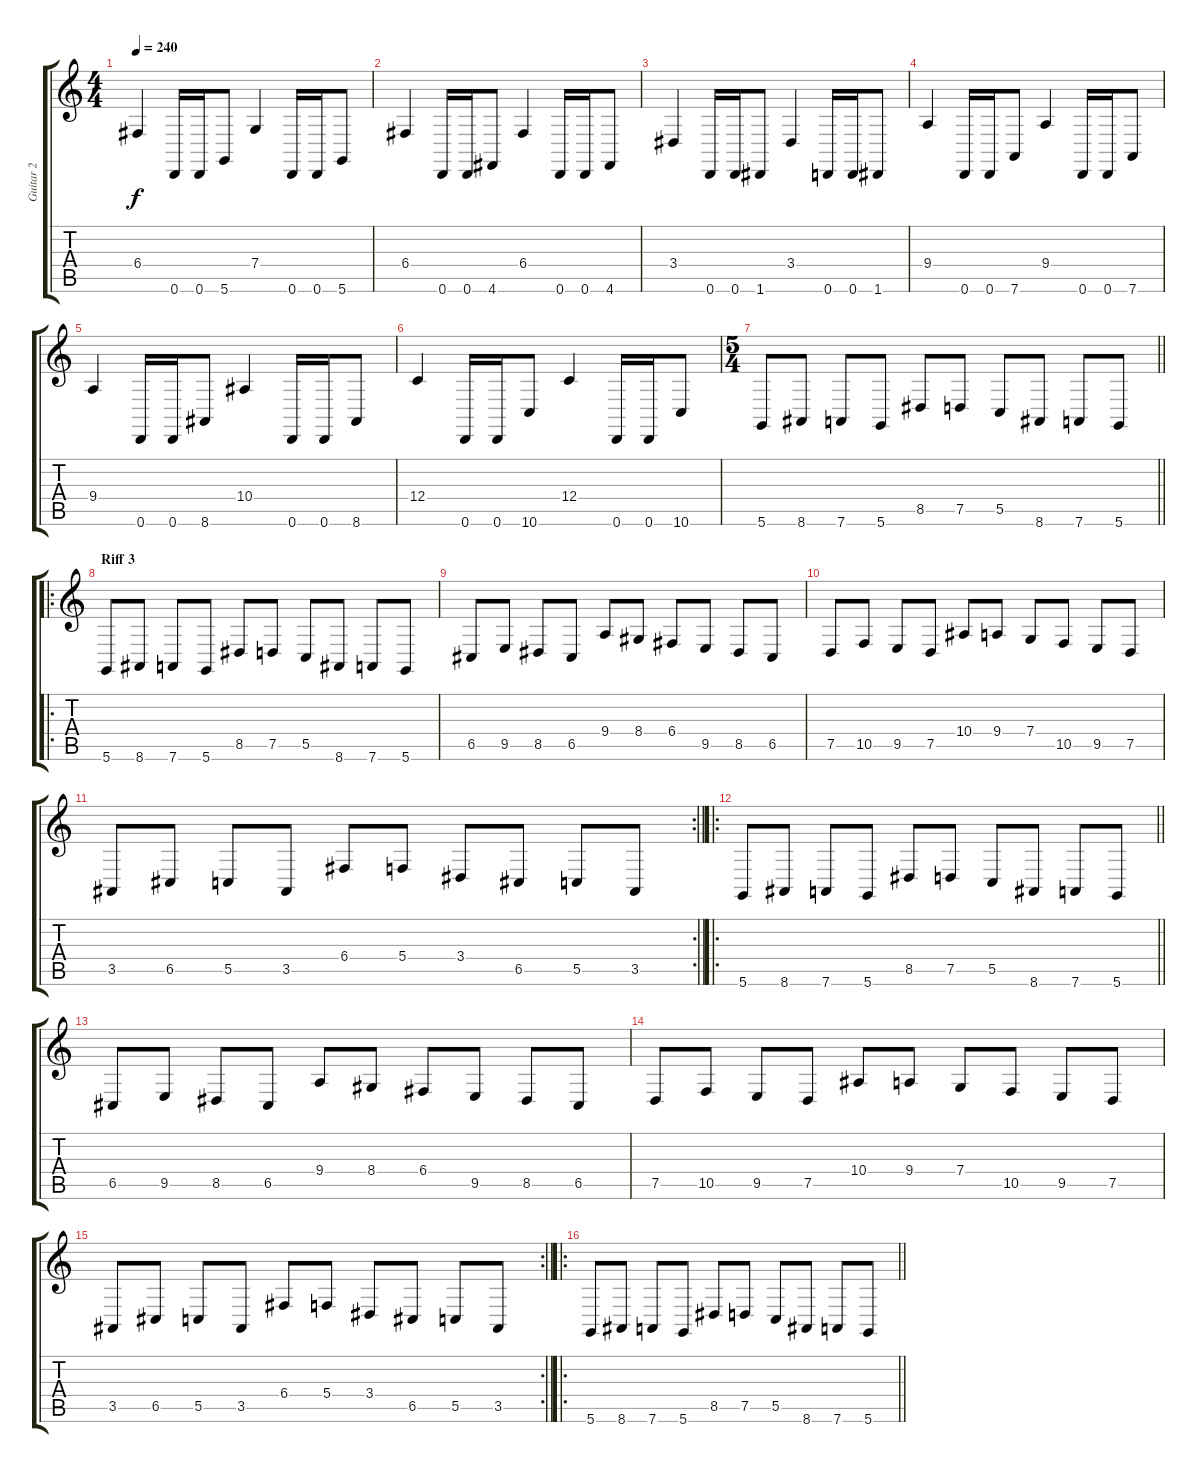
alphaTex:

\track ("Guitar 2" "Guitar 2") {instrument electricgrandpiano}
\staff {score tabs}
\tuning (D4 A3 F3 C3 G2 D2) {hide}
\ts (4 4)
\tempo 240
\clef g2
\ks c
6.4.4{dy f} 0.6.16 0.6.16 5.6.8 7.4.4 0.6.16 0.6.16 5.6.8 |
6.4.4 0.6.16 0.6.16 4.6.8 6.4.4 0.6.16 0.6.16 4.6.8 |
3.4.4 0.6.16 0.6.16 1.6.8 3.4.4 0.6.16 0.6.16 1.6.8 |
9.4.4 0.6.16 0.6.16 7.6.8 9.4.4 0.6.16 0.6.16 7.6.8 |
9.4.4 0.6.16 0.6.16 8.6.8 10.4.4 0.6.16 0.6.16 8.6.8 |
12.4.4 0.6.16 0.6.16 10.6.8 12.4.4 0.6.16 0.6.16 10.6.8 |
\ts (5 4)
\barLineRight lightlight
5.6.8 8.6.8 7.6.8 5.6.8 8.5.8 7.5.8 5.5.8 8.6.8 7.6.8 5.6.8 |
\ro
\section ("" "Riff 3 ")
5.6.8 8.6.8 7.6.8 5.6.8 8.5.8 7.5.8 5.5.8 8.6.8 7.6.8 5.6.8 |
6.5.8 9.5.8 8.5.8 6.5.8 9.4.8 8.4.8 6.4.8 9.5.8 8.5.8 6.5.8 |
7.5.8 10.5.8 9.5.8 7.5.8 10.4.8 9.4.8 7.4.8 10.5.8 9.5.8 7.5.8 |
\rc 2
\barLineRight lightlight
3.5.8 6.5.8 5.5.8 3.5.8 6.4.8 5.4.8 3.4.8 6.5.8 5.5.8 3.5.8 |
\ro
\section ("" "")
\barLineRight lightlight
5.6.8 8.6.8 7.6.8 5.6.8 8.5.8 7.5.8 5.5.8 8.6.8 7.6.8 5.6.8 |
6.5.8 9.5.8 8.5.8 6.5.8 9.4.8 8.4.8 6.4.8 9.5.8 8.5.8 6.5.8 |
7.5.8 10.5.8 9.5.8 7.5.8 10.4.8 9.4.8 7.4.8 10.5.8 9.5.8 7.5.8 |
\rc 2
\barLineRight lightlight
3.5.8 6.5.8 5.5.8 3.5.8 6.4.8 5.4.8 3.4.8 6.5.8 5.5.8 3.5.8 |
\ro
\barLineRight lightlight
5.6.8 8.6.8 7.6.8 5.6.8 8.5.8 7.5.8 5.5.8 8.6.8 7.6.8 5.6.8
